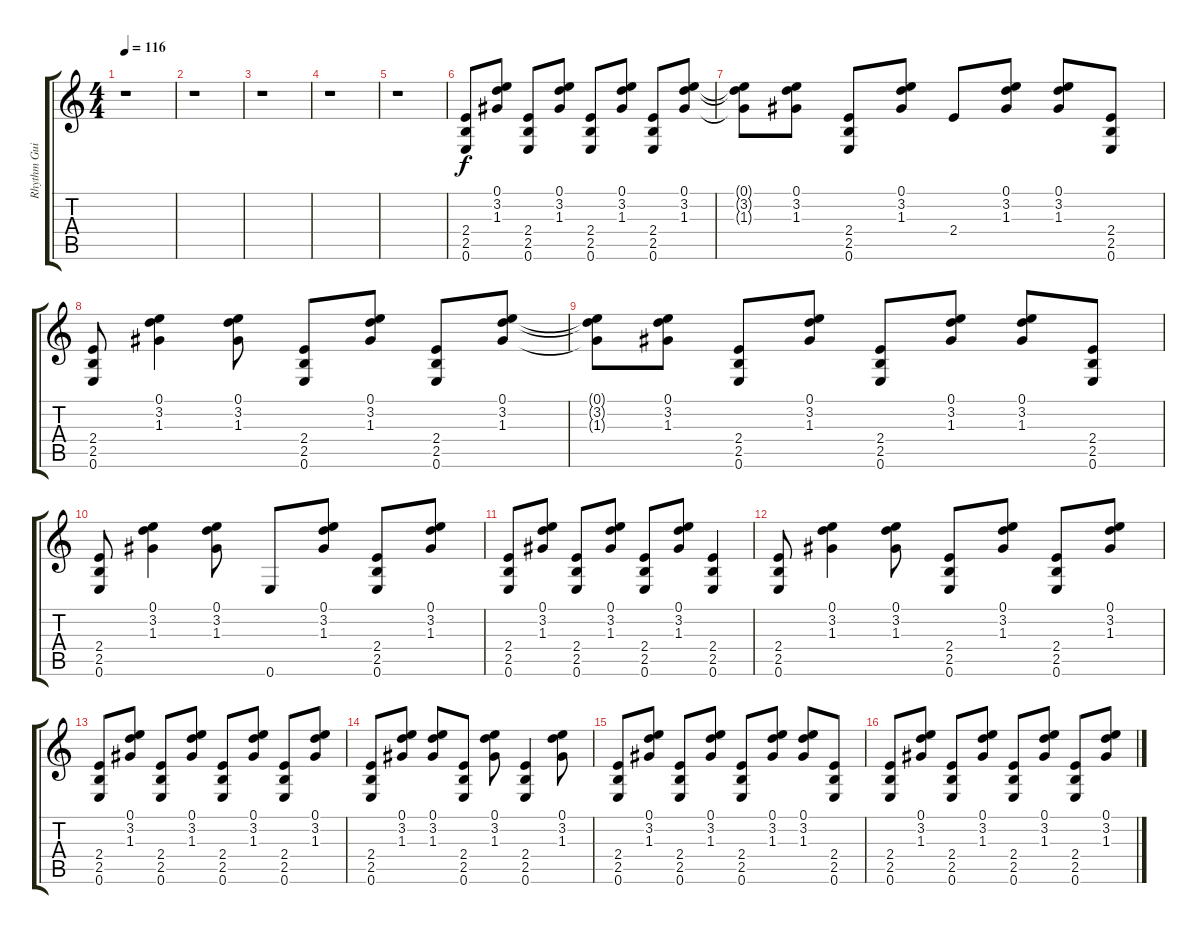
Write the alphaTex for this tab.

\track ("Rhythm Guitar" "Rhythm Gui") {instrument acousticguitarsteel}
\staff {score tabs}
\tuning (E4 B3 G3 D3 A2 E2) {hide}
\ts (4 4)
\tempo 116
\clef g2
\ks c
r.1{dy f instrument acousticguitarsteel} |
r.1 |
r.1 |
r.1 |
r.1 |
(2.4 2.5 0.6).8 (0.1 3.2 1.3).8 (2.4 2.5 0.6).8 (0.1 3.2 1.3).8 (2.4 2.5 0.6).8 (0.1 3.2 1.3).8 (2.4 2.5 0.6).8 (0.1 3.2 1.3).8 |
(0.1{t} 3.2{t} 1.3{t}).8 (0.1 3.2 1.3).8 (2.4 2.5 0.6).8 (0.1 3.2 1.3).8 2.4.8 (0.1 3.2 1.3).8 (0.1 3.2 1.3).8 (2.4 2.5 0.6).8 |
(2.4 2.5 0.6).8 (0.1 3.2 1.3).4 (0.1 3.2 1.3).8 (2.4 2.5 0.6).8 (0.1 3.2 1.3).8 (2.4 2.5 0.6).8 (0.1 3.2 1.3).8 |
(0.1{t} 3.2{t} 1.3{t}).8 (0.1 3.2 1.3).8 (2.4 2.5 0.6).8 (0.1 3.2 1.3).8 (2.4 2.5 0.6).8 (0.1 3.2 1.3).8 (0.1 3.2 1.3).8 (2.4 2.5 0.6).8 |
(2.4 2.5 0.6).8 (0.1 3.2 1.3).4 (0.1 3.2 1.3).8 0.6.8 (0.1 3.2 1.3).8 (2.4 2.5 0.6).8 (0.1 3.2 1.3).8 |
(2.4 2.5 0.6).8 (0.1 3.2 1.3).8 (2.4 2.5 0.6).8 (0.1 3.2 1.3).8 (2.4 2.5 0.6).8 (0.1 3.2 1.3).8 (2.4 2.5 0.6).4 |
(2.4 2.5 0.6).8 (0.1 3.2 1.3).4 (0.1 3.2 1.3).8 (2.4 2.5 0.6).8 (0.1 3.2 1.3).8 (2.4 2.5 0.6).8 (0.1 3.2 1.3).8 |
(2.4 2.5 0.6).8 (0.1 3.2 1.3).8 (2.4 2.5 0.6).8 (0.1 3.2 1.3).8 (2.4 2.5 0.6).8 (0.1 3.2 1.3).8 (2.4 2.5 0.6).8 (0.1 3.2 1.3).8 |
(2.4 2.5 0.6).8 (0.1 3.2 1.3).8 (0.1 3.2 1.3).8 (2.4 2.5 0.6).8 (0.1 3.2 1.3).8 (2.4 2.5 0.6).4 (0.1 3.2 1.3).8 |
(2.4 2.5 0.6).8 (0.1 3.2 1.3).8 (2.4 2.5 0.6).8 (0.1 3.2 1.3).8 (2.4 2.5 0.6).8 (0.1 3.2 1.3).8 (0.1 3.2 1.3).8 (2.4 2.5 0.6).8 |
(2.4 2.5 0.6).8 (0.1 3.2 1.3).8 (2.4 2.5 0.6).8 (0.1 3.2 1.3).8 (2.4 2.5 0.6).8 (0.1 3.2 1.3).8 (2.4 2.5 0.6).8 (0.1 3.2 1.3).8
